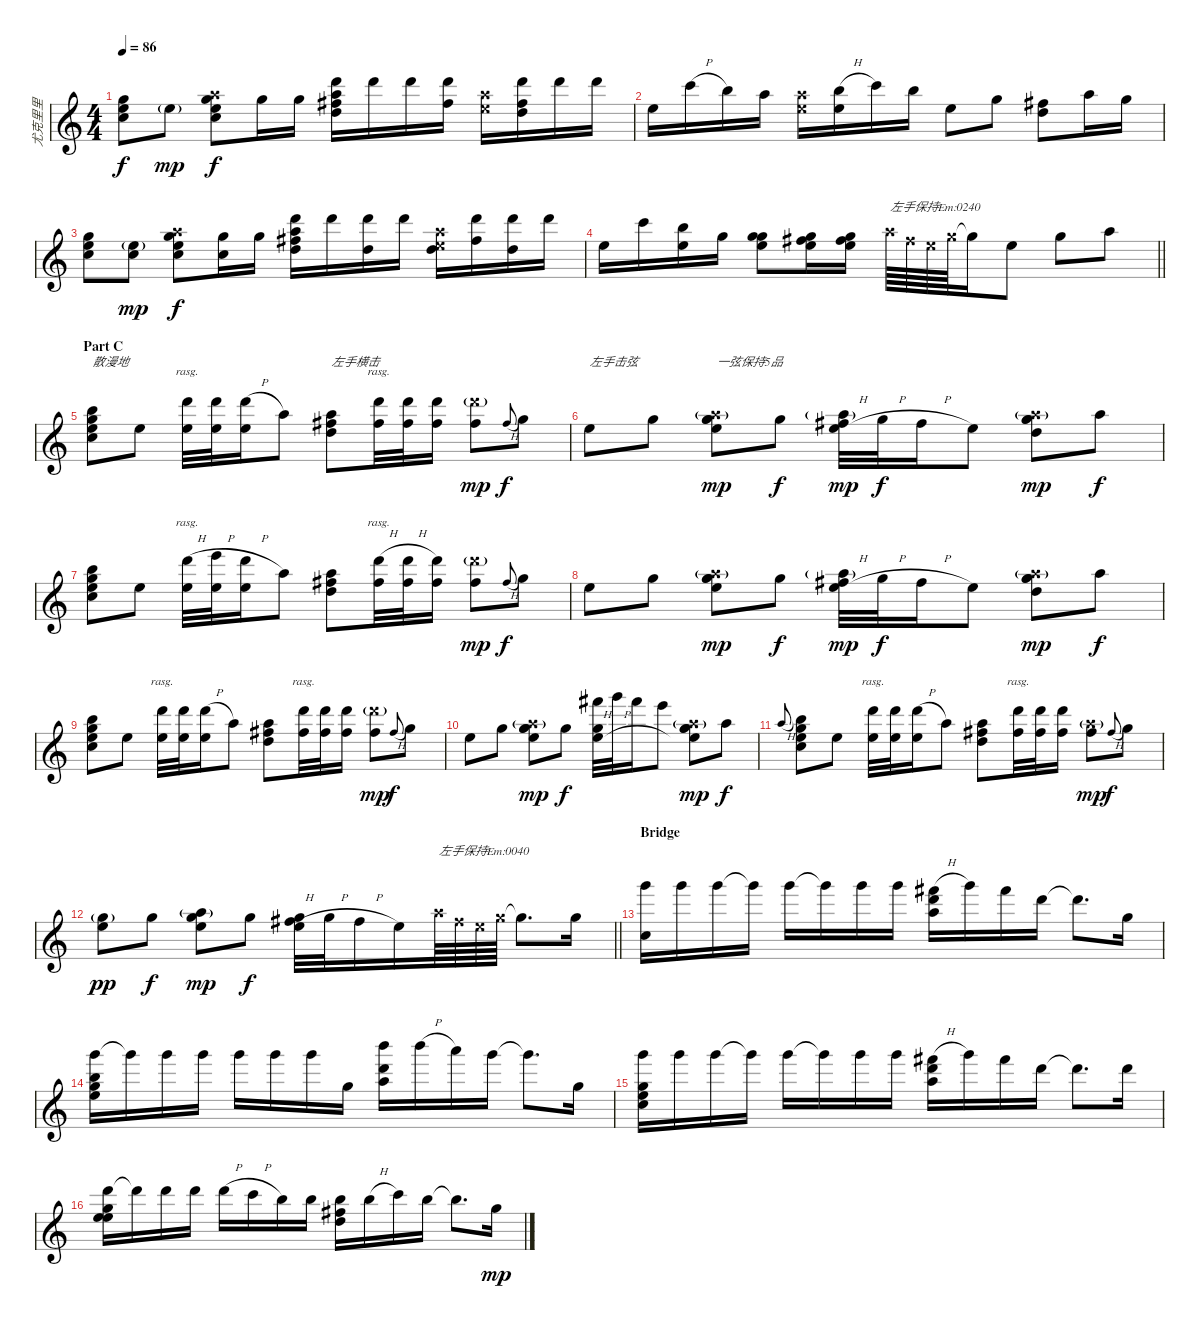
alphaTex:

\track ("尤克里里" "尤克里里") {instrument acousticguitarnylon}
\staff {score}
\tuning (A4 E4 C4 G4) {hide}
\ts (4 4)
\tempo 86
\clef g2
\ks c
(0.2 0.3 0.4).8{dy f} 0.2{g}.8{dy mp} (0.1{x} 0.2 0.3 0.4).8{dy f} 0.4.16 3.2.16 (5.1 2.2 2.3 2.4).16 5.1.16 5.1.16 (5.1 2.2).16 (0.1{x} 0.2{x}).16 (5.1 2.2 2.3).16 5.1.16 5.1.16 |
4.3.16 3.1{h}.16 2.1.16 5.2.16 (0.1{x} 0.2{x}).16 (2.1{h} 4.3).16 3.1.16 2.1.16 4.3.8 3.2.8 (2.2 2.3).8 0.1.16 3.2.16 |
(0.2 0.3 0.4).8 (0.2{g} 0.3).8{dy mp} (0.1{x} 0.2 0.3 0.4).8{dy f} (0.3 0.4).16 3.2.16 (5.1 2.2 2.3 2.4).16 5.1.16 (5.1 2.3).16 5.1.16 (0.1{x} 0.2{x} 2.3).16 (5.1 2.2).16 (5.1 2.3).16 5.1.16 |
\barLineRight lightlight
4.3.16 3.1.16 (2.1 4.3).16 3.2.16 (3.2 4.3 0.4).8 (2.2 4.3 0.4).16 (2.2 4.3 0.4).16 0.1{x}.64{txt "左手保持Em:0240"} 2.2{x}.64 4.3{x}.64 0.4{x}.64 0.4{t}.16 4.3.8 3.2.8 0.1.8 |
\section ("" "Part C")
(2.1 0.2 0.3 0.4).8{bd 30 txt "散漫地"} 0.2.8 (5.1 0.2).32{bu 120 rasg ii} (5.1 0.2).32 (5.1{h} 0.2).16 0.1.8 (2.2 2.3 2.4).8{txt "左手横击"} (5.1 2.2).32{bu 120 rasg ii} (5.1 2.2).32 (5.1 2.2).16 (5.1{g x} 2.2).8{dy mp} 2.2{h}.8{gr onbeat dy f} 3.2.8 |
4.3.8{txt "左手击弦"} 3.2.8 (0.1{g x} 3.2 4.3 0.4).8{txt "一弦保持5品" dy mp} 3.2.8{dy f} (0.1{g} 2.2{h} 4.3).32{dy mp} 3.2{h}.32{dy f} 2.2{h}.16 0.2.8 (0.1{g x} 3.2 2.3 0.4).8{dy mp} 0.1.8{dy f} |
(2.1 0.2 0.3 0.4).8{bd 30} 0.2.8 (5.1{h} 0.2).32{bu 120 rasg ii} (7.1{h} 0.2).32 (5.1{h} 0.2).16 0.1.8 (2.2 2.3 2.4).8 (5.1{h} 2.2).32{bu 120 rasg ii} (5.1{h} 2.2).32 (5.1 2.2).16 (5.1{g x} 2.2).8{dy mp} 2.2{h}.8{gr onbeat dy f} 3.2.8 |
4.3.8 3.2.8 (0.1{g x} 3.2 4.3 0.4).8{dy mp} 3.2.8{dy f} (0.1{g} 2.2{h} 4.3).32{dy mp} 3.2{h}.32{dy f} 2.2{h}.16 0.2.8 (0.1{g x} 3.2 2.3 0.4).8{dy mp} 0.1.8{dy f} |
(2.1 0.2 0.3 0.4).8{bd 30} 0.2.8 (5.1 0.2).32{bu 120 rasg ii} (5.1 0.2).32 (5.1{h} 0.2).16 0.1.8 (2.2 2.3 2.4).8 (5.1 2.2).32{bu 120 rasg ii} (5.1 2.2).32 (5.1 2.2).16 (5.1{g x} 2.2).8{dy mp} 2.2{h}.8{gr onbeat dy f} 3.2.8 |
4.3.8 3.2.8 (0.1{g x} 3.2 4.3 0.4).8{dy mp} 0.4.8{dy f} (9.1{h} 0.2{h} 7.3).32 10.1{h}.32 9.1.16 7.1.8 (0.1{g x} 0.2 7.3 0.4).8{dy mp} 0.1.8{dy f} |
0.1{h}.8{gr onbeat} (2.1 0.2 0.3 0.4).8{bd 30} 0.2.8 (5.1 0.2).32{bu 120 rasg ii} (5.1 0.2).32 (5.1{h} 0.2).16 0.1.8 (2.2 2.3 2.4).8 (5.1 2.2).32{bu 120 rasg ii} (5.1 2.2).32 (5.1 2.2).16 (0.1{g x} 2.2).8{dy mp} 2.2{h}.8{gr onbeat dy f} 3.2.8 |
\barLineRight lightlight
(4.3 0.4{g}).8{dy pp} 3.2.8{dy f} (0.1{g} 3.2 4.3).8{dy mp} 3.2.8{dy f} (2.2{h} 4.3 0.4).32 3.2{h}.32 2.2{h}.16 0.2.16 0.1{x}.64{txt "左手保持Em:0040"} 2.2{x}.64 4.3{x}.64 0.4{x}.64 0.4{t}.8{d} 0.4.16 |
\section ("" "Bridge")
(10.1 0.3).16 10.1.16 10.1.16 10.1{t}.16 10.1.16 10.1{t}.16 10.1.16 10.1.16 (9.1{h} 10.2 9.3).16 10.1.16 9.1.16 10.2.16 10.2{t}.8{d} 0.4.16 |
(10.1 0.2 11.3 0.4).16 10.1{t}.16 10.1.16 10.1.16 10.1.16 10.1.16 10.1.16 0.4.16 (14.1 10.2 9.3).16 14.1{h}.16 12.1.16 10.1.16 10.1{t}.8{d} 0.4.16 |
(10.1 0.2 0.3 0.4).16{bd 60} 10.1.16 10.1.16 10.1{t}.16 10.1.16 10.1{t}.16 10.1.16 10.1.16 (9.1{h} 10.2 9.3).16 10.1.16 9.1.16 10.2.16 10.2{t}.8{d} 5.1.16 |
(5.1 0.2 4.3 0.4).16{bd 60} 5.1{t}.16 5.1.16 5.1.16 5.1{h}.16 3.1{h}.16 2.1.16 2.1.16 (2.1 2.2 2.3).16 2.1{h}.16 3.1.16 2.1.16 2.1{t}.8{d} 0.4.16{dy mp}
